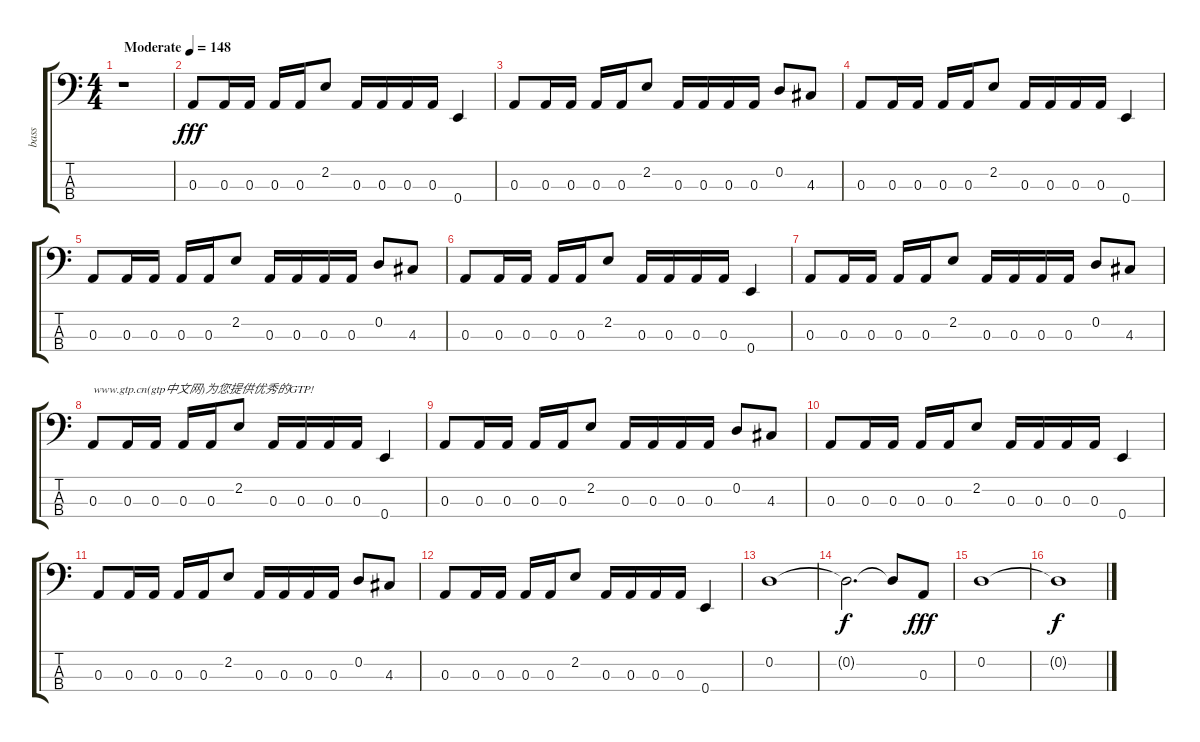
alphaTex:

\track ("bass" "bass") {instrument electricbasspick}
\staff {score tabs}
\tuning (G2 D2 A1 E1) {hide}
\ts (4 4)
\tempo (148 "Moderate")
\clef f4
\ks c
r.1{dy fff instrument electricbasspick} |
0.3.8 0.3.16 0.3.16 0.3.16 0.3.16 2.2.8 0.3.16 0.3.16 0.3.16 0.3.16 0.4.4 |
0.3.8 0.3.16 0.3.16 0.3.16 0.3.16 2.2.8 0.3.16 0.3.16 0.3.16 0.3.16 0.2.8 4.3.8 |
0.3.8 0.3.16 0.3.16 0.3.16 0.3.16 2.2.8 0.3.16 0.3.16 0.3.16 0.3.16 0.4.4 |
0.3.8 0.3.16 0.3.16 0.3.16 0.3.16 2.2.8 0.3.16 0.3.16 0.3.16 0.3.16 0.2.8 4.3.8 |
0.3.8 0.3.16 0.3.16 0.3.16 0.3.16 2.2.8 0.3.16 0.3.16 0.3.16 0.3.16 0.4.4 |
0.3.8 0.3.16 0.3.16 0.3.16 0.3.16 2.2.8 0.3.16 0.3.16 0.3.16 0.3.16 0.2.8 4.3.8 |
0.3.8{txt "www.gtp.cn(gtp中文网)为您提供优秀的GTP!"} 0.3.16 0.3.16 0.3.16 0.3.16 2.2.8 0.3.16 0.3.16 0.3.16 0.3.16 0.4.4 |
0.3.8 0.3.16 0.3.16 0.3.16 0.3.16 2.2.8 0.3.16 0.3.16 0.3.16 0.3.16 0.2.8 4.3.8 |
0.3.8 0.3.16 0.3.16 0.3.16 0.3.16 2.2.8 0.3.16 0.3.16 0.3.16 0.3.16 0.4.4 |
0.3.8 0.3.16 0.3.16 0.3.16 0.3.16 2.2.8 0.3.16 0.3.16 0.3.16 0.3.16 0.2.8 4.3.8 |
0.3.8 0.3.16 0.3.16 0.3.16 0.3.16 2.2.8 0.3.16 0.3.16 0.3.16 0.3.16 0.4.4 |
0.2.1 |
0.2{t}.2{d dy f} 0.2{t}.8 0.3.8{dy fff} |
0.2.1 |
0.2{t}.1{dy f}
